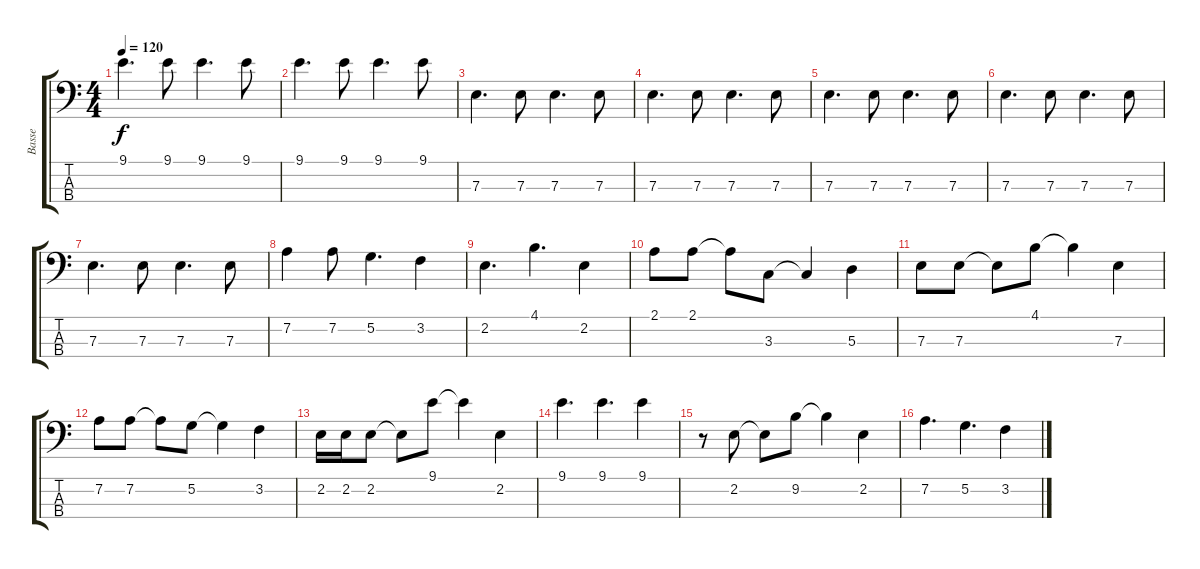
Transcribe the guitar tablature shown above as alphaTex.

\track ("Basse" "Basse") {instrument acousticbass}
\staff {score tabs}
\tuning (G2 D2 A1 E1) {hide}
\ts (4 4)
\tempo 120
\clef f4
\ks c
9.1.4{d dy f} 9.1.8 9.1.4{d} 9.1.8 |
9.1.4{d} 9.1.8 9.1.4{d} 9.1.8 |
7.3.4{d} 7.3.8 7.3.4{d} 7.3.8 |
7.3.4{d} 7.3.8 7.3.4{d} 7.3.8 |
7.3.4{d} 7.3.8 7.3.4{d} 7.3.8 |
7.3.4{d} 7.3.8 7.3.4{d} 7.3.8 |
7.3.4{d} 7.3.8 7.3.4{d} 7.3.8 |
7.2.4 7.2.8 5.2.4{d} 3.2.4 |
2.2.4{d} 4.1.4{d} 2.2.4 |
2.1.8 2.1.8 2.1{t}.8 3.3.8 3.3{t}.4 5.3.4 |
7.3.8 7.3.8 7.3{t}.8 4.1.8 4.1{t}.4 7.3.4 |
7.2.8 7.2.8 7.2{t}.8 5.2.8 5.2{t}.4 3.2.4 |
2.2.16 2.2.16 2.2.8 2.2{t}.8 9.1.8 9.1{t}.4 2.2.4 |
9.1.4{d} 9.1.4{d} 9.1.4 |
r.8 2.2.8 2.2{t}.8 9.2.8 9.2{t}.4 2.2.4 |
7.2.4{d} 5.2.4{d} 3.2.4
